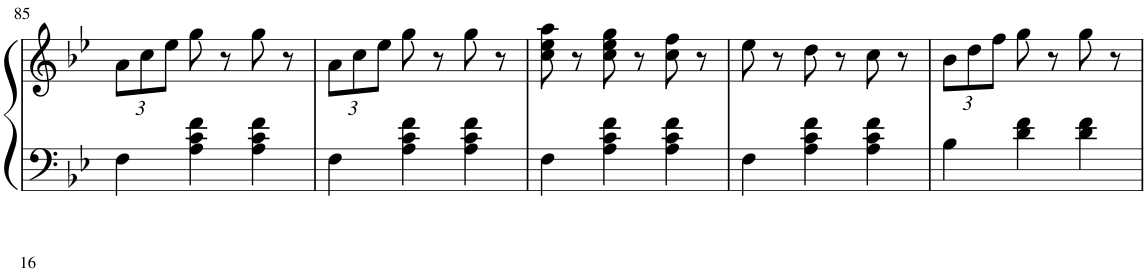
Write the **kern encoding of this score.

**kern	**kern
*part2	*part1
*staff2	*staff1
*I"Piano, La Diva	*I"Piano, Entracte 2
!!LO:PB:g=z
*clefF4	*clefG2
*k[b-e-]	*k[b-e-]
*M3/4	*M3/4
*	*Xbrackettup
=85	=85
4F\	12a\L
.	12cc\
.	12ee-\J
4A\ 4c\ 4f\	8gg\
.	8r
4A\ 4c\ 4f\	8gg\
.	8r
=86	=86
4F\	12a\L
.	12cc\
.	12ee-\J
4A\ 4c\ 4f\	8gg\
.	8r
4A\ 4c\ 4f\	8gg\
.	8r
=87	=87
4F\	8cc\ 8ee-\ 8aa\
.	8r
4A\ 4c\ 4f\	8cc\ 8ee-\ 8gg\
.	8r
4A\ 4c\ 4f\	8cc\ 8ff\
.	8r
=88	=88
4F\	8ee-\
.	8r
4A\ 4c\ 4f\	8dd\
.	8r
4A\ 4c\ 4f\	8cc\
.	8r
=89	=89
4B-\	12b-\L
.	12dd\
.	12ff\J
4d\ 4f\	8gg\
.	8r
4d\ 4f\	8gg\
.	8r
=	=
*-	*-
